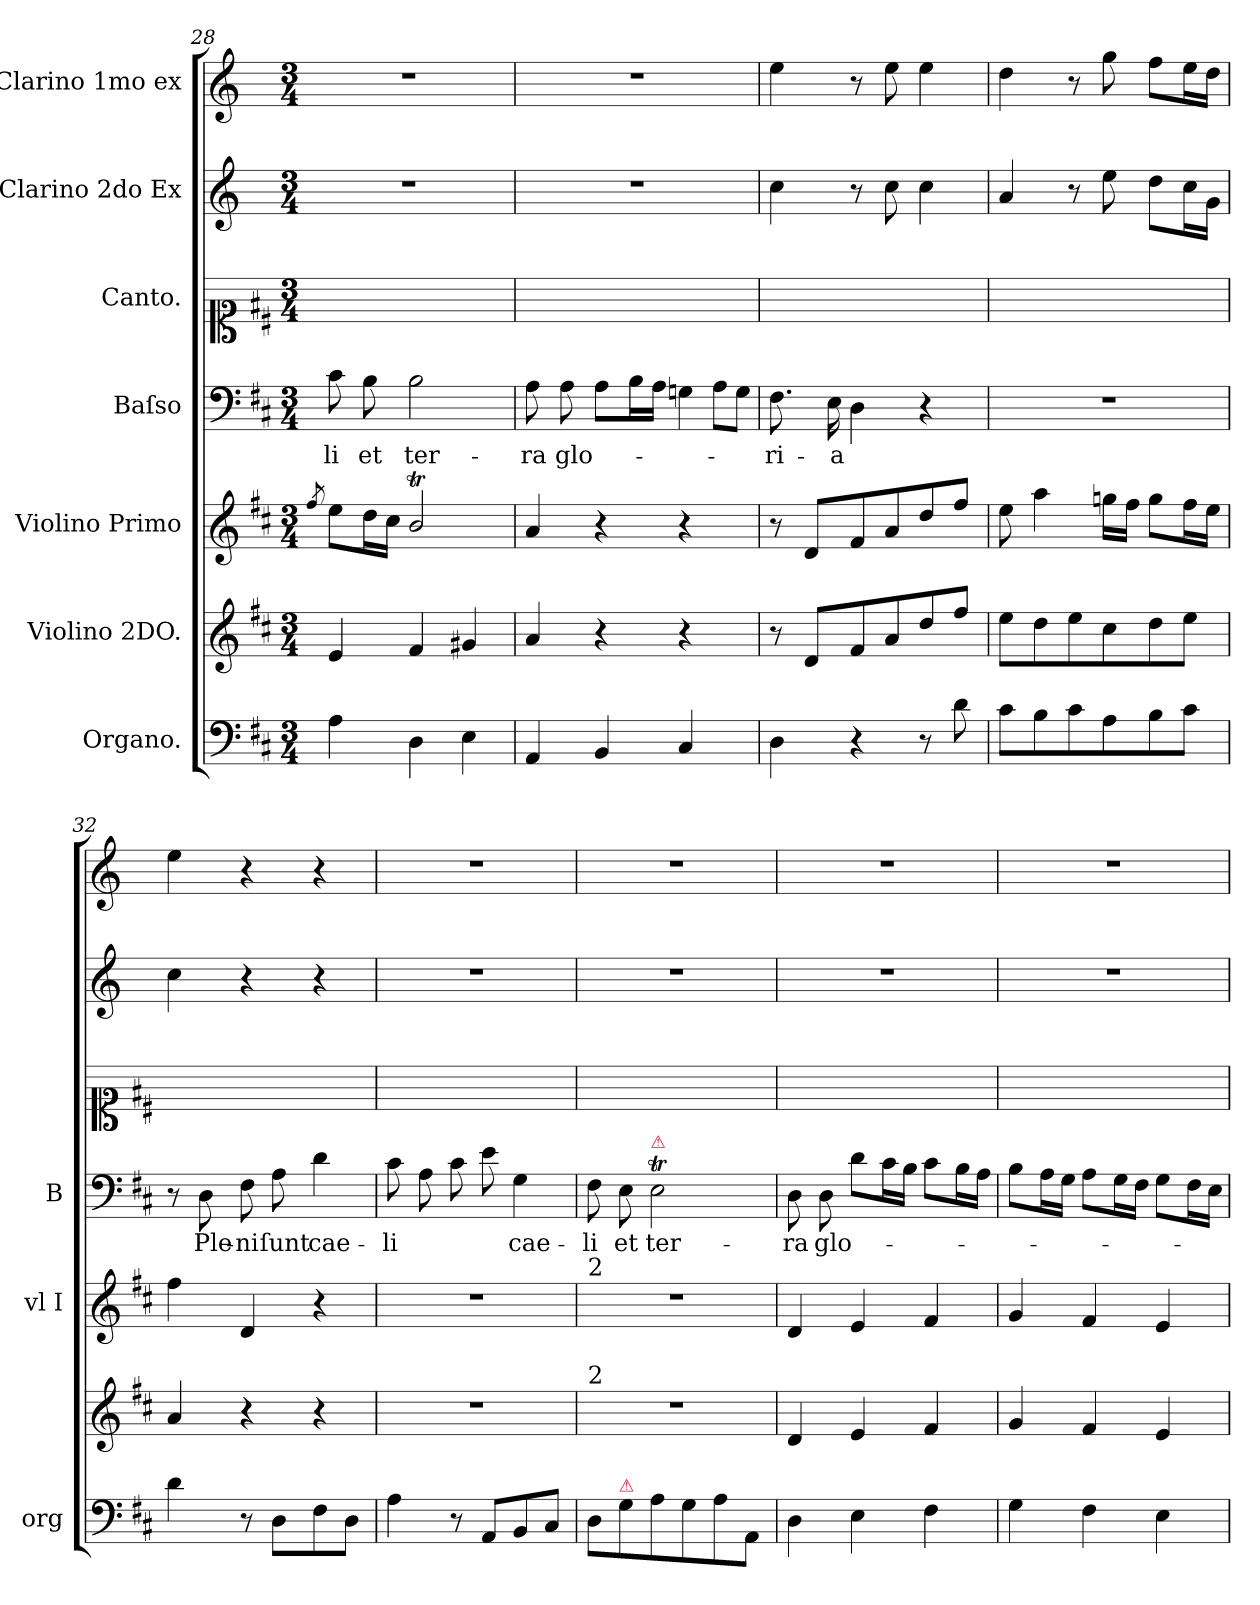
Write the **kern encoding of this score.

**kern	**kern	**dynam	**kern	**dynam	**kern	**text	**kern	**kern	**kern
*part7	*part6	*part6	*part5	*part5	*part4	*part4	*part3	*part2	*part1
*staff7	*staff6	*staff6	*staff5	*staff5	*staff4	*staff4	*staff3	*staff2	*staff1
*I"Organo.	*I"Violino 2DO.	*	*I"Violino Primo	*	*I"Baſso	*	*I"Canto.	*I"Clarino 2do Ex	*I"Clarino 1mo ex
*I'org	*	*	*I'vl I	*	*I'B	*	*	*	*
*clefF4	*clefG2	*	*clefG2	*	*clefF4	*	*clefC1	*clefG2	*clefG2
*	*	*	*	*	*	*	*	*ITrd-1c-2	*ITrd-1c-2
*k[f#c#]	*k[f#c#]	*	*k[f#c#]	*	*k[f#c#]	*	*k[f#c#]	*k[f#c#]	*k[f#c#]
*D:	*D:	*	*D:	*	*D:	*	*D:	*D:	*D:
*M3/4	*M3/4	*	*M3/4	*	*M3/4	*	*M3/4	*M3/4	*M3/4
=28	=28	=28	=28	=28	=28	=28	=28	=28	=28
.	.	.	8qff#/	.	.	.	.	.	.
4A\	4e/	.	8ee\L	.	8c#\	-li	2.ryy	2.r	2.r
.	.	.	16dd\L	.	8B\	et	.	.	.
.	.	.	16cc#\JJ	.	.	.	.	.	.
4D\	4f#/	.	2bT/	.	2B\	ter-	.	.	.
4E\	4g#X/	.	.	.	.	.	.	.	.
=29	=29	=29	=29	=29	=29	=29	=29	=29	=29
4AA/	4a/	.	4a/	.	8A\	-ra	2.ryy	2.r	2.r
.	.	.	.	.	8A\	glo-	.	.	.
4BB/	4r	.	4r	.	8A\L	.	.	.	.
.	.	.	.	.	16B\L	.	.	.	.
.	.	.	.	.	16A\JJ	.	.	.	.
!	!	!	!	!	!LO:N:vis=4	!	!	!	!
4C#/	4r	.	4r	.	8Gn\	.	.	.	.
!	!	!	!	!	!LO:N:vis=8	!	!	!	!
.	.	.	.	.	16A\L	.	.	.	.
!	!	!	!	!	!LO:N:vis=8	!	!	!	!
.	.	.	.	.	16G\J	.	.	.	.
=30	=30	=30	=30	=30	=30	=30	=30	=30	=30
4D\	8r	.	8r	.	8.F#\	-ri-	2.ryy	4dd\	4ff#\
!	!	!LO:DY:b	!	!	!	!	!	!	!
.	8d/L	fort	8d/L	.	.	.	.	.	.
.	.	.	.	.	16E\	-a	.	.	.
4r	8f#/	.	8f#/	.	4D\	.	.	8r	8r
!	!	!	!	!LO:DY:b	!	!	!	!	!
.	8a/	.	8a/	for	.	.	.	8dd\	8ff#\
8r	8dd/	.	8dd/	.	4r	.	.	4dd\	4ff#\
8d\	8ff#/J	.	8ff#/J	.	.	.	.	.	.
=31	=31	=31	=31	=31	=31	=31	=31	=31	=31
8c#\L	8ee\L	.	8ee\	.	2.r	.	2.ryy	4b/	4ee\
8B\	8dd\	.	4aa\	.	.	.	.	.	.
8c#\	8ee\	.	.	.	.	.	.	8r	8r
8A\	8cc#\	.	16ggn\LL	.	.	.	.	8ff#\	8aa\
.	.	.	16ff#\JJ	.	.	.	.	.	.
8B\	8dd\	.	8gg\L	.	.	.	.	8ee\L	8gg\L
8c#\J	8ee\J	.	16ff#\L	.	.	.	.	16dd\L	16ff#\L
.	.	.	16ee\JJ	.	.	.	.	16a\JJ	16ee\JJ
=32	=32	=32	=32	=32	=32	=32	=32	=32	=32
4d\	4a/	.	4ff#\	.	8r	.	2.ryy	4dd\	4ff#\
.	.	.	.	.	8D\	Ple-	.	.	.
8r	4r	.	4d/	.	8F#\	-ni	.	4r	4r
8D\L	.	.	.	.	8A\	ſunt	.	.	.
8F#\	4r	.	4r	.	4d\	cae-	.	4r	4r
8D\J	.	.	.	.	.	.	.	.	.
=33	=33	=33	=33	=33	=33	=33	=33	=33	=33
4A\	2.r	.	2.r	.	8c#\	-li	2.ryy	2.r	2.r
.	.	.	.	.	8A\	.	.	.	.
8r	.	.	.	.	8c#\	.	.	.	.
8AA/L	.	.	.	.	8e\	.	.	.	.
8BB/	.	.	.	.	4G\	cae-	.	.	.
8C#/J	.	.	.	.	.	.	.	.	.
=34	=34	=34	=34	=34	=34	=34	=34	=34	=34
!	!	!	!LO:TX:a:t=2	!	!	!	!	!	!
!	!LO:TX:a:t=2	!	!	!	!	!	!	!	!
8D\L	2.r	.	2.r	.	8F#\	-li	2.ryy	2.r	2.r
!LO:TX:a:color=crimson:t=⚠	!	!	!	!	!	!	!	!	!
8G\	.	.	.	.	8E\	et	.	.	.
!	!	!	!	!	!LO:TX:a:color=crimson:t=⚠	!	!	!	!
8A\	.	.	.	.	2ET\	ter-	.	.	.
8G\	.	.	.	.	.	.	.	.	.
8A\	.	.	.	.	.	.	.	.	.
8AA/J	.	.	.	.	.	.	.	.	.
=35	=35	=35	=35	=35	=35	=35	=35	=35	=35
4D\	4d/	.	4d/	.	8D\	-ra	2.ryy	2.r	2.r
.	.	.	.	.	8D\	glo-	.	.	.
!	!	!	!	!LO:DY:a	!	!	!	!	!
4E\	4e/	.	4e/	pia	8d\L	.	.	.	.
.	.	.	.	.	16c#\L	.	.	.	.
.	.	.	.	.	16B\JJ	.	.	.	.
4F#\	4f#/	.	4f#/	.	8c#\L	.	.	.	.
.	.	.	.	.	16B\L	.	.	.	.
.	.	.	.	.	16A\JJ	.	.	.	.
=36	=36	=36	=36	=36	=36	=36	=36	=36	=36
4G\	4g/	.	4g/	.	8B\L	.	2.ryy	2.r	2.r
.	.	.	.	.	16A\L	.	.	.	.
.	.	.	.	.	16G\JJ	.	.	.	.
4F#\	4f#/	.	4f#/	.	8A\L	.	.	.	.
.	.	.	.	.	16G\L	.	.	.	.
.	.	.	.	.	16F#\JJ	.	.	.	.
4E\	4e/	.	4e/	.	8G\L	.	.	.	.
.	.	.	.	.	16F#\L	.	.	.	.
.	.	.	.	.	16E\JJ	.	.	.	.
=	=	=	=	=	=	=	=	=	=
*-	*-	*-	*-	*-	*-	*-	*-	*-	*-
